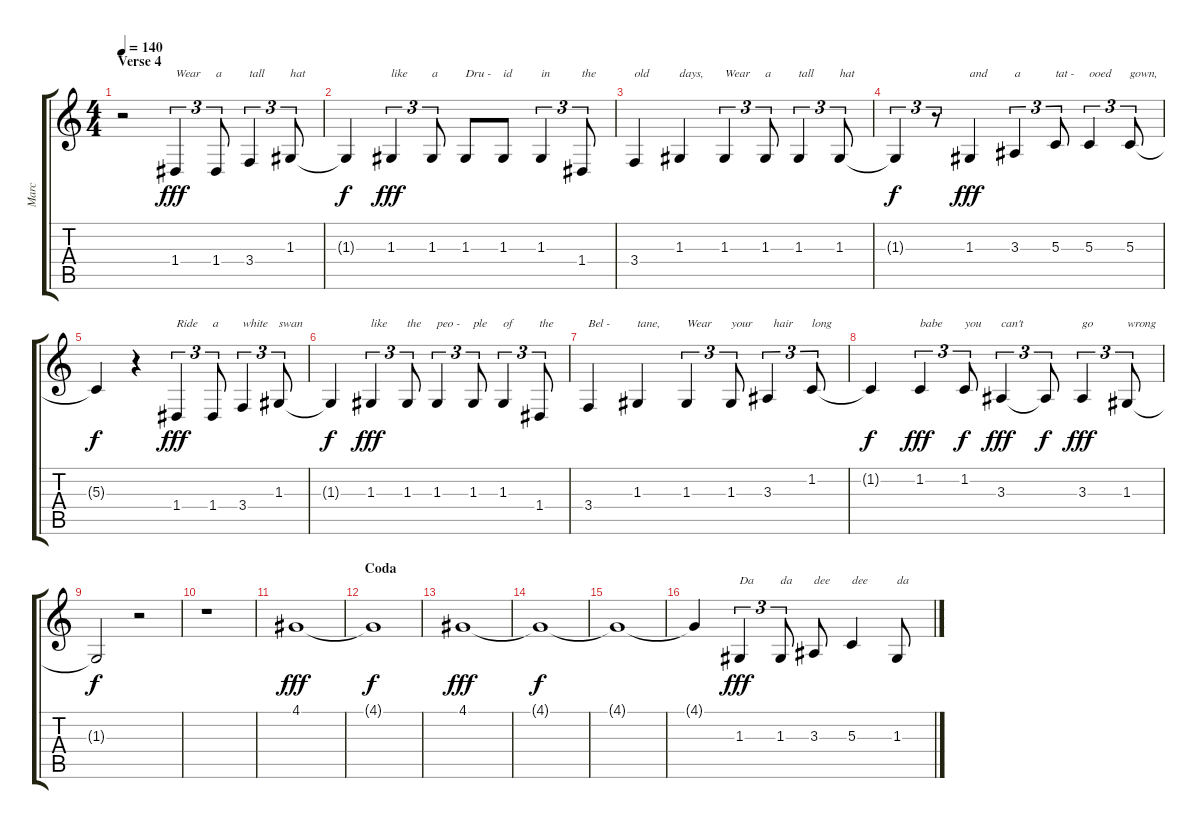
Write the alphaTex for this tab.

\track ("Marc" "Marc") {instrument lead6voice}
\staff {score tabs}
\tuning (E4 B3 G3 D3 A2 E2) {hide}
\ts (4 4)
\section ("" "Verse 4")
\tempo 140
\clef g2
\ks c
r.2{dy f} 1.4.4{tu (3 2) txt "Wear" dy fff instrument lead6voice} 1.4.8{tu (3 2) txt "a"} 3.4.4{tu (3 2) txt "tall"} 1.3.8{tu (3 2) txt "hat"} |
1.3{t}.4{dy f} 1.3.4{tu (3 2) txt "like" dy fff} 1.3.8{tu (3 2) txt "a"} 1.3.8{txt "Dru -"} 1.3.8{txt "id"} 1.3.4{tu (3 2) txt "in"} 1.4.8{tu (3 2) txt "the"} |
3.4.4{txt "old"} 1.3.4{txt "days,"} 1.3.4{tu (3 2) txt "Wear"} 1.3.8{tu (3 2) txt "a"} 1.3.4{tu (3 2) txt "tall"} 1.3.8{tu (3 2) txt "hat"} |
1.3{t}.4{tu (3 2) dy f} r.8{tu (3 2)} 1.3.4{txt "and" dy fff} 3.3.4{tu (3 2) txt "a"} 5.3.8{tu (3 2) txt "tat -"} 5.3.4{tu (3 2) txt "ooed"} 5.3.8{tu (3 2) txt "gown,"} |
5.3{t}.4{dy f} r.4 1.4.4{tu (3 2) txt "Ride" dy fff} 1.4.8{tu (3 2) txt "a"} 3.4.4{tu (3 2) txt "white"} 1.3.8{tu (3 2) txt "swan"} |
1.3{t}.4{dy f} 1.3.4{tu (3 2) txt "like" dy fff} 1.3.8{tu (3 2) txt "the"} 1.3.4{tu (3 2) txt "peo -"} 1.3.8{tu (3 2) txt "ple"} 1.3.4{tu (3 2) txt "of"} 1.4.8{tu (3 2) txt "the"} |
3.4.4{txt "Bel -"} 1.3.4{txt "tane,"} 1.3.4{tu (3 2) txt "Wear"} 1.3.8{tu (3 2) txt "your"} 3.3.4{tu (3 2) txt "  hair"} 1.2.8{tu (3 2) txt "long"} |
1.2{t}.4{dy f} 1.2.4{tu (3 2) txt "babe" dy fff} 1.2.8{tu (3 2) txt "you" dy f} 3.3.4{tu (3 2) txt "can't" dy fff} 3.3{t}.8{tu (3 2) dy f} 3.3.4{tu (3 2) txt "go" dy fff} 1.3.8{tu (3 2) txt "wrong"} |
1.3{t}.2{dy f} r.2 |
r.1 |
4.1.1{dy fff instrument voiceoohs} |
\section ("" "Coda")
4.1{t}.1{dy f} |
4.1.1{dy fff} |
4.1{t}.1{dy f} |
4.1{t}.1 |
4.1{t}.4 1.3.4{tu (3 2) txt "Da" dy fff instrument lead6voice} 1.3.8{tu (3 2) txt "da"} 3.3.8{txt "dee"} 5.3.4{txt "dee"} 1.3.8{txt "da"}
